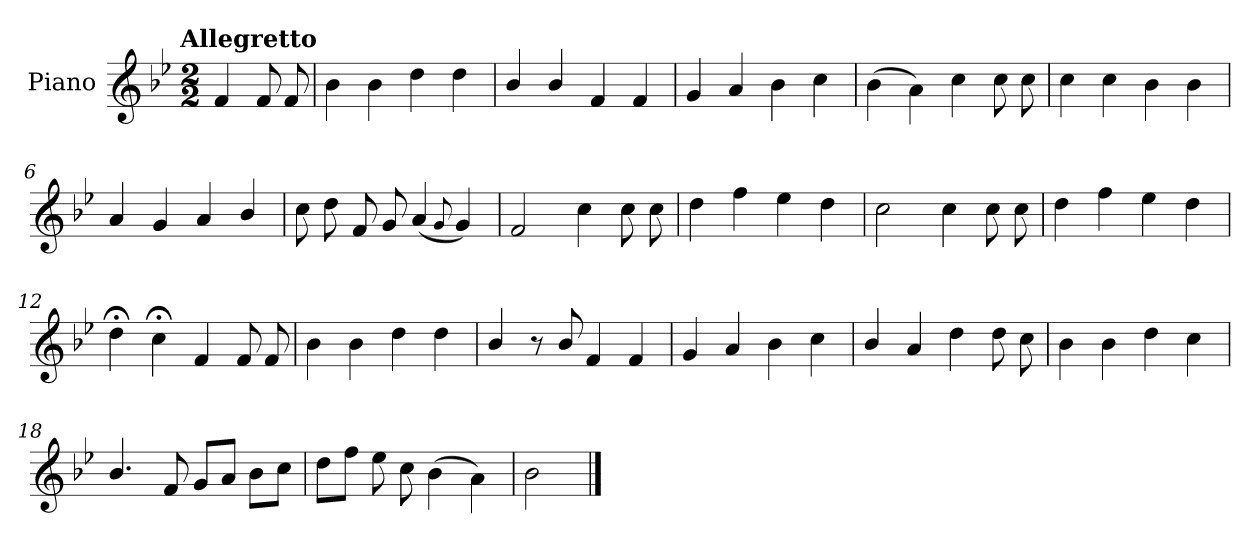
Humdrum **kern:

**kern
*part1
*staff1
*I"Piano
*I'Pno.
*clefG2
*k[b-e-]
!!LO:TX:omd:t=Allegretto
*M2/2
*MM116
=
4f/
8f/
8f/
=1
4b-\
4b-\
4dd\
4dd\
=2
4b-/
4b-/
4f/
4f/
=3
4g/
4a/
4b-\
4cc\
=4
(>4b-\
4a\)
4cc\
8cc\
8cc\
!!LO:LB:g=z
=5
4cc\
4cc\
4b-\
4b-\
=6
4a/
4g/
4a/
4b-/
=7
8cc\
8dd\
8f/
8g/
(<4a/
8qqg/
4g/)
=8
2f/
4cc\
8cc\
8cc\
=9
4dd\
4ff\
4ee-\
4dd\
=10
2cc\
4cc\
8cc\
8cc\
!!LO:LB:g=z
=11
4dd\
4ff\
4ee-\
4dd\
=12
4dd;<\
4cc;<\
4f/
8f/
8f/
=13
4b-\
4b-\
4dd\
4dd\
=14
4b-/
8r
8b-/
4f/
4f/
=15
4g/
4a/
4b-\
4cc\
=16
4b-/
4a/
4dd\
8dd\
8cc\
!!LO:LB:g=z
=17
4b-\
4b-\
4dd\
4cc\
=18
4.b-/
8f/
8g/L
8a/J
8b-\L
8cc\J
=19
8dd\L
8ff\J
8ee-\
8cc\
(>4b-\
4a\)
=20
2b-\
==
*-
